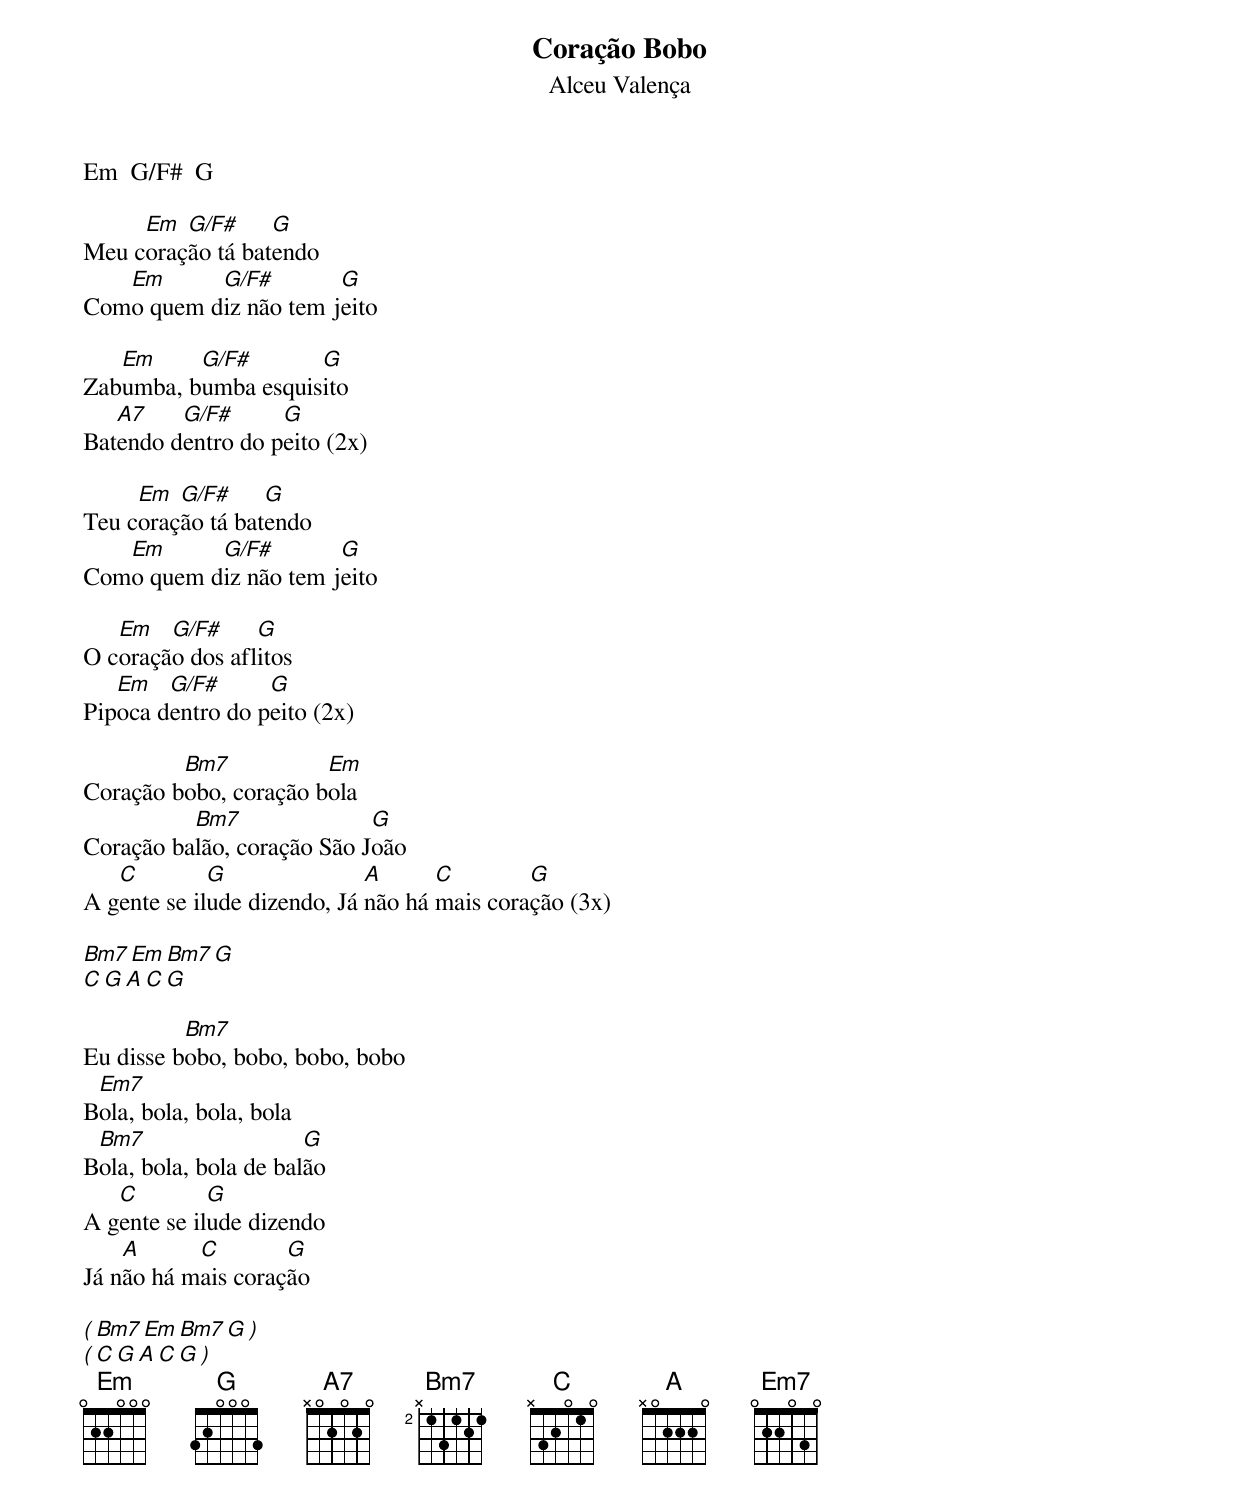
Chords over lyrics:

Coração Bobo
Alceu Valença

Em  G/F#  G

     Em  G/F#     G
Meu coração tá batendo
   Em      G/F#        G
Como quem diz não tem jeito

   Em     G/F#       G
Zabumba, bumba esquisito
   A7    G/F#      G
Batendo dentro do peito (2x)

     Em  G/F#     G
Teu coração tá batendo
   Em      G/F#        G
Como quem diz não tem jeito

   Em   G/F#     G
O coração dos aflitos
   Em   G/F#      G
Pipoca dentro do peito (2x)

         Bm7           Em
Coração bobo, coração bola
          Bm7               G
Coração balão, coração São João
   C         G               A      C        G
A gente se ilude dizendo, Já não há mais coração (3x)

 Bm7  Em  Bm7 G
 C  G  A  C  G

          Bm7
Eu disse bobo, bobo, bobo, bobo
 Em7
Bola, bola, bola, bola
 Bm7                   G
Bola, bola, bola de balão
   C         G
A gente se ilude dizendo
    A      C        G
Já não há mais coração

( Bm7  Em  Bm7 G )
( C  G  A  C  G )
